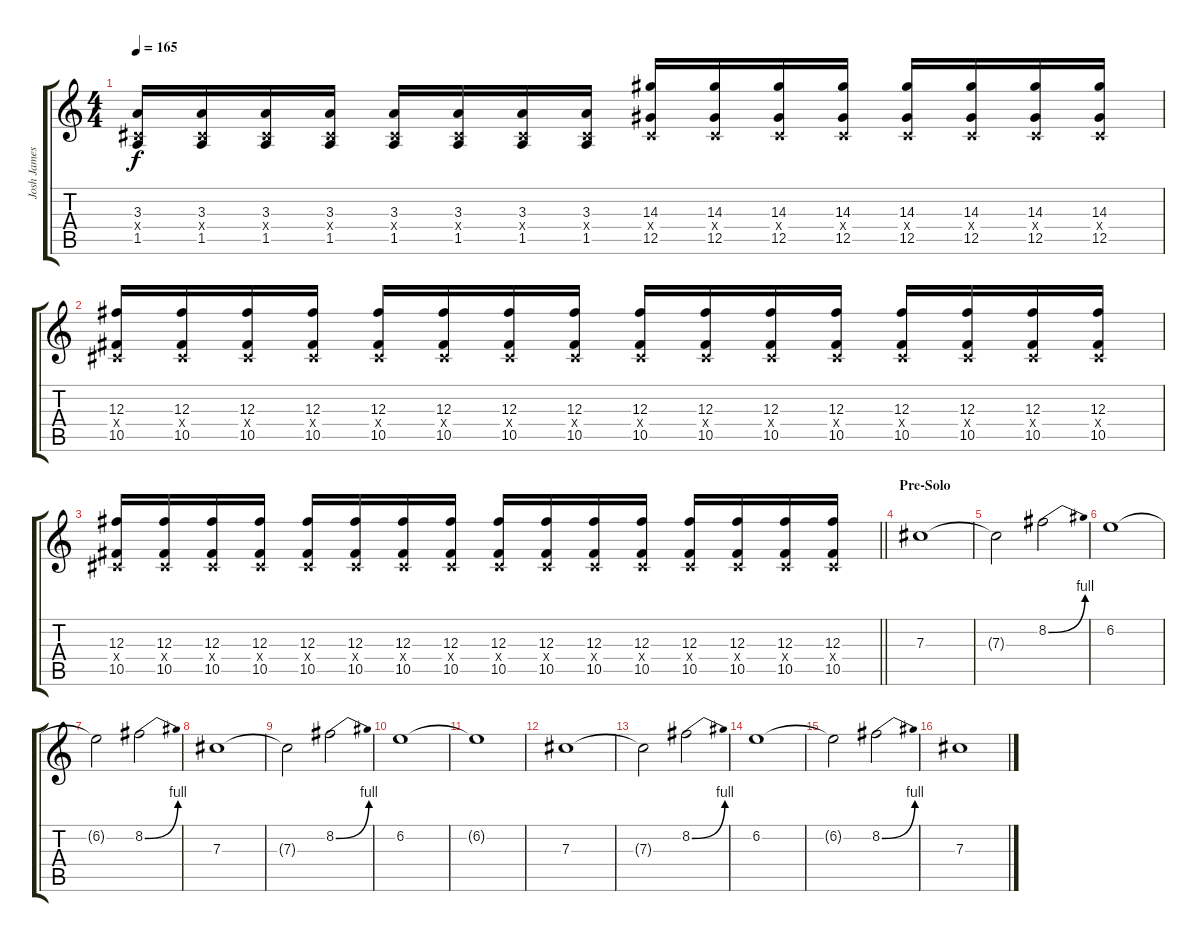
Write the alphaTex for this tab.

\track ("Josh James" "Josh James") {instrument distortionguitar}
\staff {score tabs}
\tuning (Eb4 Bb3 Gb3 Db3 Ab2 Db2) {hide}
\ts (4 4)
\tempo 165
\clef g2
\ks c
(3.3 0.4{x} 1.5).16{dy f} (3.3 0.4{x} 1.5).16 (3.3 0.4{x} 1.5).16 (3.3 0.4{x} 1.5).16 (3.3 0.4{x} 1.5).16 (3.3 0.4{x} 1.5).16 (3.3 0.4{x} 1.5).16 (3.3 0.4{x} 1.5).16 (14.3 0.4{x} 12.5).16 (14.3 0.4{x} 12.5).16 (14.3 0.4{x} 12.5).16 (14.3 0.4{x} 12.5).16 (14.3 0.4{x} 12.5).16 (14.3 0.4{x} 12.5).16 (14.3 0.4{x} 12.5).16 (14.3 0.4{x} 12.5).16 |
(12.3 0.4{x} 10.5).16 (12.3 0.4{x} 10.5).16 (12.3 0.4{x} 10.5).16 (12.3 0.4{x} 10.5).16 (12.3 0.4{x} 10.5).16 (12.3 0.4{x} 10.5).16 (12.3 0.4{x} 10.5).16 (12.3 0.4{x} 10.5).16 (12.3 0.4{x} 10.5).16 (12.3 0.4{x} 10.5).16 (12.3 0.4{x} 10.5).16 (12.3 0.4{x} 10.5).16 (12.3 0.4{x} 10.5).16 (12.3 0.4{x} 10.5).16 (12.3 0.4{x} 10.5).16 (12.3 0.4{x} 10.5).16 |
\barLineRight lightlight
(12.3 0.4{x} 10.5).16 (12.3 0.4{x} 10.5).16 (12.3 0.4{x} 10.5).16 (12.3 0.4{x} 10.5).16 (12.3 0.4{x} 10.5).16 (12.3 0.4{x} 10.5).16 (12.3 0.4{x} 10.5).16 (12.3 0.4{x} 10.5).16 (12.3 0.4{x} 10.5).16 (12.3 0.4{x} 10.5).16 (12.3 0.4{x} 10.5).16 (12.3 0.4{x} 10.5).16 (12.3 0.4{x} 10.5).16 (12.3 0.4{x} 10.5).16 (12.3 0.4{x} 10.5).16 (12.3 0.4{x} 10.5).16 |
\section ("" "Pre-Solo")
7.3.1 |
7.3{t}.2 8.2{be (bend 0 0 60 4)}.2 |
6.2.1 |
6.2{t}.2 8.2{be (bend 0 0 60 4)}.2 |
7.3.1 |
7.3{t}.2 8.2{be (bend 0 0 60 4)}.2 |
6.2.1 |
6.2{t}.1 |
7.3.1 |
7.3{t}.2 8.2{be (bend 0 0 60 4)}.2 |
6.2.1 |
6.2{t}.2 8.2{be (bend 0 0 60 4)}.2 |
7.3.1
